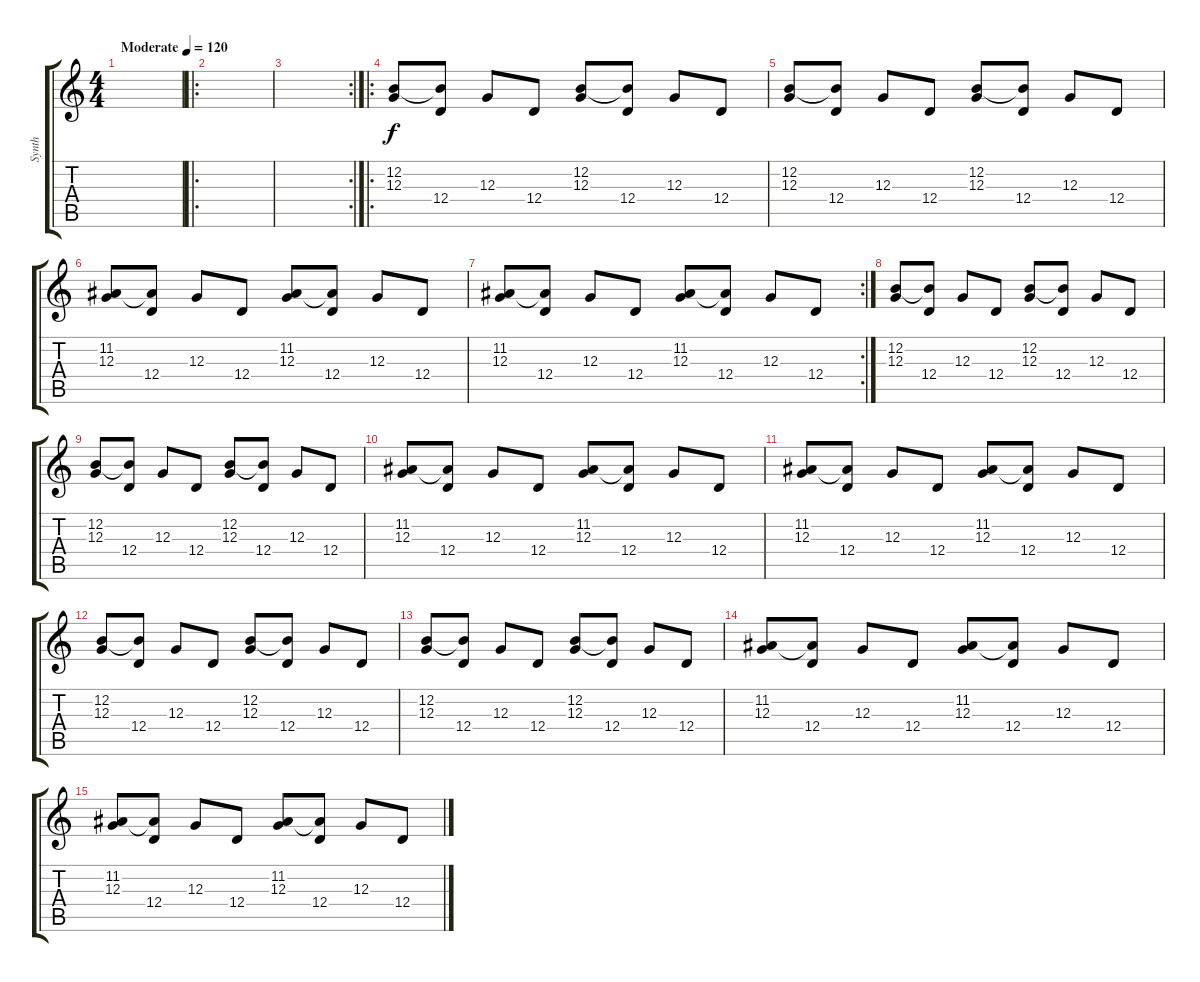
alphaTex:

\track ("Synth" "Synth") {instrument honkytonkpiano}
\staff {score tabs}
\tuning (E4 B3 G3 D3 A2 E2) {hide}
\ts (4 4)
\tempo (120 "Moderate")
\clef g2
\ks c
|
\ro
|
\rc 2
|
\ro
(12.2 12.3).8 (12.2{t} 12.4).8 12.3.8 12.4.8 (12.2 12.3).8 (12.2{t} 12.4).8 12.3.8 12.4.8 |
(12.2 12.3).8 (12.2{t} 12.4).8 12.3.8 12.4.8 (12.2 12.3).8 (12.2{t} 12.4).8 12.3.8 12.4.8 |
(11.2 12.3).8 (11.2{t} 12.4).8 12.3.8 12.4.8 (11.2 12.3).8 (11.2{t} 12.4).8 12.3.8 12.4.8 |
\rc 2
(11.2 12.3).8 (11.2{t} 12.4).8 12.3.8 12.4.8 (11.2 12.3).8 (11.2{t} 12.4).8 12.3.8 12.4.8 |
(12.2 12.3).8{volume 8} (12.2{t} 12.4).8 12.3.8 12.4.8 (12.2 12.3).8 (12.2{t} 12.4).8 12.3.8 12.4.8 |
(12.2 12.3).8 (12.2{t} 12.4).8 12.3.8 12.4.8 (12.2 12.3).8 (12.2{t} 12.4).8 12.3.8 12.4.8 |
(11.2 12.3).8 (11.2{t} 12.4).8 12.3.8 12.4.8 (11.2 12.3).8 (11.2{t} 12.4).8 12.3.8 12.4.8 |
(11.2 12.3).8 (11.2{t} 12.4).8 12.3.8 12.4.8 (11.2 12.3).8 (11.2{t} 12.4).8 12.3.8 12.4.8 |
(12.2 12.3).8 (12.2{t} 12.4).8 12.3.8 12.4.8 (12.2 12.3).8 (12.2{t} 12.4).8 12.3.8 12.4.8 |
(12.2 12.3).8 (12.2{t} 12.4).8 12.3.8 12.4.8 (12.2 12.3).8 (12.2{t} 12.4).8 12.3.8 12.4.8 |
(11.2 12.3).8 (11.2{t} 12.4).8 12.3.8 12.4.8 (11.2 12.3).8 (11.2{t} 12.4).8 12.3.8 12.4.8 |
(11.2 12.3).8 (11.2{t} 12.4).8 12.3.8 12.4.8 (11.2 12.3).8 (11.2{t} 12.4).8 12.3.8 12.4.8
